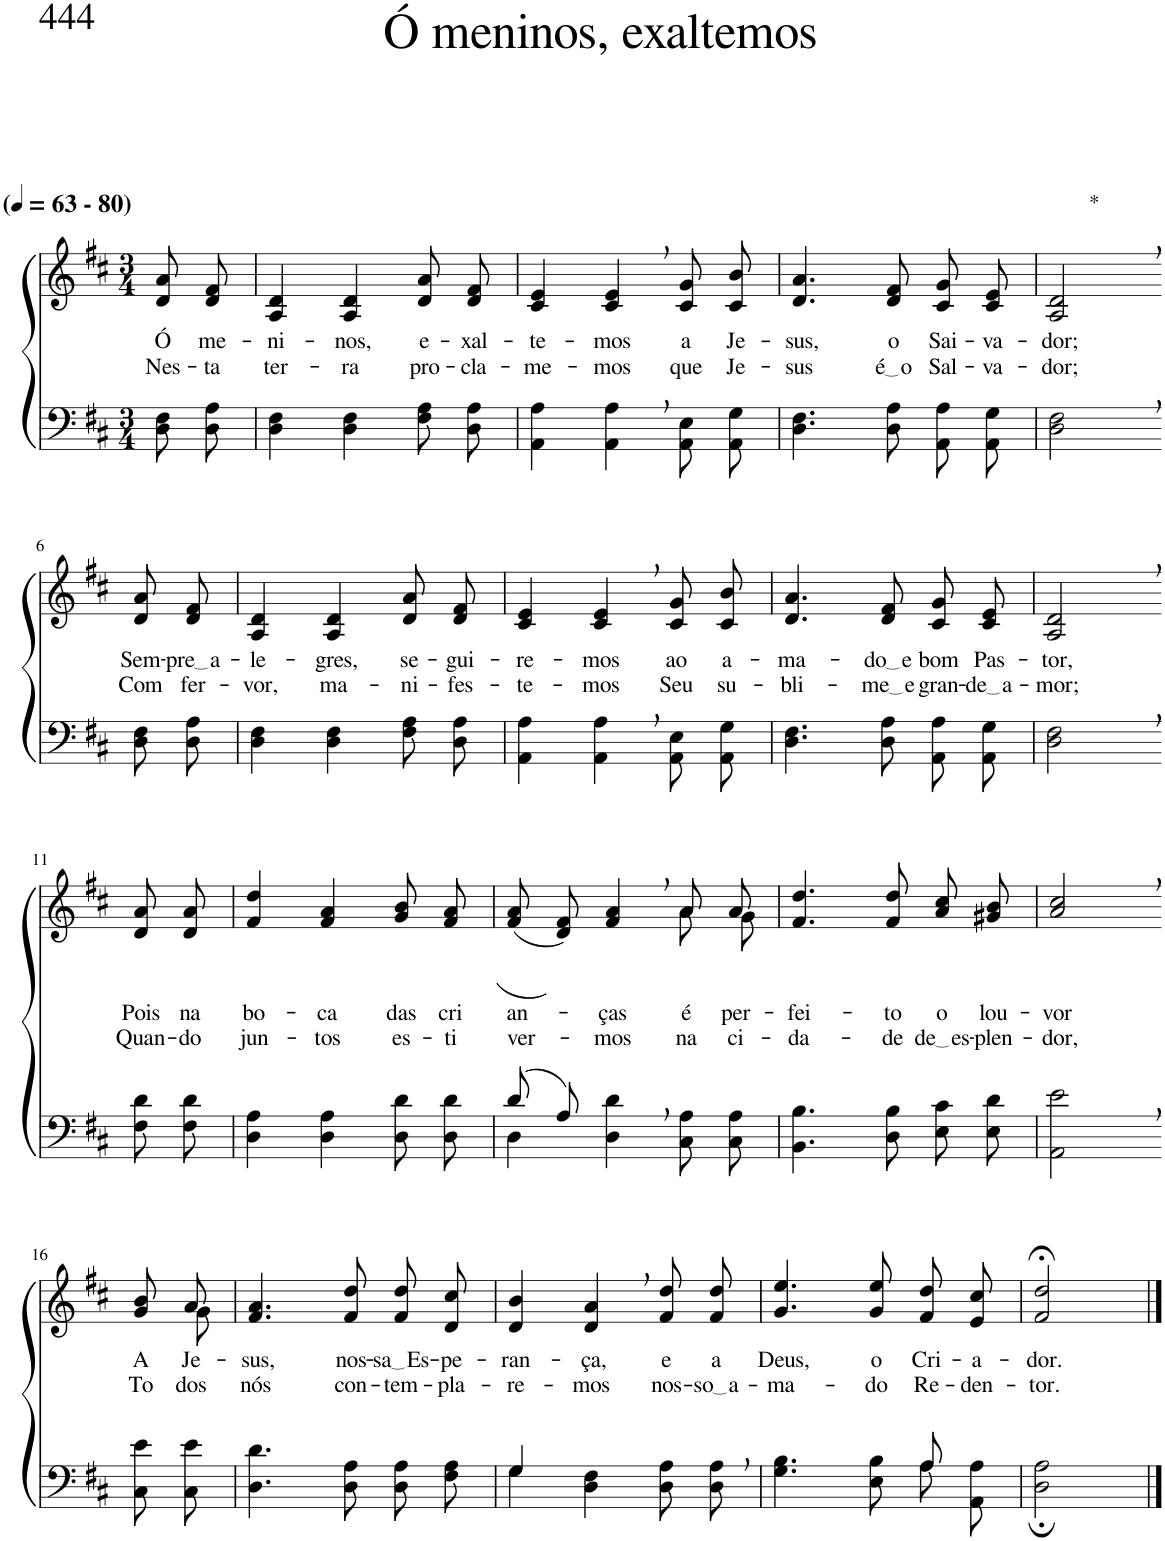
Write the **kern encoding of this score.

**kern	**kern	**text	**text
*part2	*part1	*part1	*part1
*staff2	*staff1	*staff1	*staff1
*I"Parte III e IV	*I"Parte I e II	*	*
*clefF4	*clefG2	*	*
*k[f#c#]	*k[f#c#]	*	*
*M3/4	*M3/4	*	*
*MM63	*MM63	*	*
=1	=1	=1	=1
!	!LO:TX:a:B:t=(	!	!
!	!LO:TX:a:B:t=- 80)	!	!
!	!	!LO:LY:b	!LO:LY:b
8D\ 8F#\L	8d/ 8a/L	Ó	Nes-
!	!	!LO:LY:b	!LO:LY:b
8D\ 8A\J	8d/ 8f#/J	me-	-ta
=2	=2	=2	=2
!	!	!LO:LY:b	!LO:LY:b
4D\ 4F#\	4A/ 4d/	-ni-	ter-
!	!	!LO:LY:b	!LO:LY:b
4D\ 4F#\	4A/ 4d/	-nos,	-ra
!	!	!LO:LY:b	!LO:LY:b
8F#\ 8A\L	8d/ 8a/L	e-	pro-
!	!	!LO:LY:b	!LO:LY:b
8D\ 8A\J	8d/ 8f#/J	-xal-	-cla-
=3	=3	=3	=3
!	!	!LO:LY:b	!LO:LY:b
4AA\ 4A\	4c#/ 4e/	-te-	-me-
!	!	!LO:LY:b	!LO:LY:b
4AA\, 4A\,	4c#/, 4e/,	-mos	-mos
!	!	!LO:LY:b	!LO:LY:b
8AA\ 8E\L	8c#/ 8g/L	a	que
!	!	!LO:LY:b	!LO:LY:b
8AA\ 8G\J	8c#/ 8b/J	Je-	Je-
=4	=4	=4	=4
!	!	!LO:LY:b	!LO:LY:b
4.D\ 4.F#\	4.d/ 4.a/	-sus,	-sus
!	!	!LO:LY:b	!LO:LY:b
8D\ 8A\	8d/ 8f#/	o	é o
!	!	!LO:LY:b	!LO:LY:b
8AA\ 8A\L	8c#/ 8g/L	Sai-	Sal-
!	!	!LO:LY:b	!LO:LY:b
8AA\ 8G\J	8c#/ 8e/J	-va-	-va-
=5	=5	=5	=5
!	!LO:TX:a:t=*	!	!
!	!	!LO:LY:b	!LO:LY:b
2D\, 2F#\,	2A/, 2d/,	-dor;	-dor;
!!LO:LB:g=z
=6-	=6-	=6-	=6-
!	!	!LO:LY:b	!LO:LY:b
8D\ 8F#\L	8d/ 8a/L	Sem-	Com
!	!	!LO:LY:b	!LO:LY:b
8D\ 8A\J	8d/ 8f#/J	pre a	fer-
=7	=7	=7	=7
!	!	!LO:LY:b	!LO:LY:b
4D\ 4F#\	4A/ 4d/	-le-	-vor,
!	!	!LO:LY:b	!LO:LY:b
4D\ 4F#\	4A/ 4d/	-gres,	ma-
!	!	!LO:LY:b	!LO:LY:b
8F#\ 8A\L	8d/ 8a/L	se-	-ni-
!	!	!LO:LY:b	!LO:LY:b
8D\ 8A\J	8d/ 8f#/J	-gui-	-fes-
=8	=8	=8	=8
!	!	!LO:LY:b	!LO:LY:b
4AA\ 4A\	4c#/ 4e/	-re-	-te-
!	!	!LO:LY:b	!LO:LY:b
4AA\, 4A\,	4c#/, 4e/,	-mos	-mos
!	!	!LO:LY:b	!LO:LY:b
8AA\ 8E\L	8c#/ 8g/L	ao	Seu
!	!	!LO:LY:b	!LO:LY:b
8AA\ 8G\J	8c#/ 8b/J	a-	su-
=9	=9	=9	=9
!	!	!LO:LY:b	!LO:LY:b
4.D\ 4.F#\	4.d/ 4.a/	-ma-	-bli-
!	!	!LO:LY:b	!LO:LY:b
8D\ 8A\	8d/ 8f#/	do e	me e
!	!	!LO:LY:b	!LO:LY:b
8AA\ 8A\L	8c#/ 8g/L	bom	gran-
!	!	!LO:LY:b	!LO:LY:b
8AA\ 8G\J	8c#/ 8e/J	Pas-	de a
=10	=10	=10	=10
!	!	!LO:LY:b	!LO:LY:b
2D\, 2F#\,	2A/, 2d/,	-tor,	-mor;
!!LO:LB:g=z
=11-	=11-	=11-	=11-
!	!	!LO:LY:b	!LO:LY:b
8F#\ 8d\L	8d/ 8a/L	Pois	Quan-
!	!	!LO:LY:b	!LO:LY:b
8F#\ 8d\J	8d/ 8a/J	na	-do
=12	=12	=12	=12
!	!	!LO:LY:b	!LO:LY:b
4D\ 4A\	4f#/ 4dd/	bo-	jun-
!	!	!LO:LY:b	!LO:LY:b
4D\ 4A\	4f#/ 4a/	-ca	-tos
!	!	!LO:LY:b	!LO:LY:b
8D\ 8d\L	8g/ 8b/L	das	es-
!	!	!LO:LY:b	!LO:LY:b
8D\ 8d\J	8f#/ 8a/J	cri-	-ti-
=13	=13	=13	=13
*^	*^	*	*
!	!	!	!	!LO:LY:b	!LO:LY:b
(8d/L	4D\	2ryy	((8f#/ 8a/L	-an-	-ver-
8A/J)	.	.	8d/ 8f#/J))	.	.
!	!	!	!	!LO:LY:b	!LO:LY:b
4ryy	4D\ 4d\	.	4f#/ 4a/	-ças	-mos
!	!	!	!	!LO:LY:b	!LO:LY:b
4ryy	8C#\ 8A\L	8a\L	8a/L	é	na
!	!	!	!	!LO:LY:b	!LO:LY:b
.	8C#\ 8A\J	8g\J	8a/J	per-	ci-
=14	=14	=14	=14	=14	=14
!	!	!	!	!LO:LY:b	!LO:LY:b
*v	*v	*	*	*	*
*	*v	*v	*	*
4.BB\ 4.B\	4.f#/ 4.dd/	-fei-	-da-
!	!	!LO:LY:b	!LO:LY:b
8D\ 8B\	8f#/ 8dd/	-to	-de
!	!	!LO:LY:b	!LO:LY:b
8E\ 8c#\L	8a/ 8cc#/L	o	de es
!	!	!LO:LY:b	!LO:LY:b
8E\ 8d\J	8g#X/ 8b/J	lou-	-plen-
=15	=15	=15	=15
!	!	!LO:LY:b	!LO:LY:b
2AA\, 2e\,	2a/, 2cc#/,	-vor	-dor,
!!LO:LB:g=z
=16-	=16-	=16-	=16-
!	!	!LO:LY:b	!LO:LY:b
*	*^	*	*
8C#\ 8e\L	8g/ 8b/L	8ryy	A	To-
!	!	!	!LO:LY:b	!LO:LY:b
8C#\ 8e\J	8a/J	8g\	Je-	-dos
=17	=17	=17	=17	=17
!	!	!	!LO:LY:b	!LO:LY:b
*	*v	*v	*	*
4.D\ 4.d\	4.f#/ 4.a/	-sus,	nós
!	!	!LO:LY:b	!LO:LY:b
8D\ 8A\	8f#/ 8dd/	nos-	con-
!	!	!LO:LY:b	!LO:LY:b
8D\ 8A\L	8f#/ 8dd/L	sa Es	-tem-
!	!	!LO:LY:b	!LO:LY:b
8F#\ 8A\J	8d/ 8cc#/J	-pe-	-pla-
=18	=18	=18	=18
*^	*	*	*
!	!	!	!LO:LY:b	!LO:LY:b
4G/	4G\	4d/ 4b/	-ran-	-re-
!	!	!	!LO:LY:b	!LO:LY:b
2ryy	4D\ 4F#\	4d/, 4a/,	-ça,	-mos
!	!	!	!LO:LY:b	!LO:LY:b
.	8D\ 8A\L	8f#/ 8dd/L	e	nos-
!	!	!	!LO:LY:b	!LO:LY:b
.	8D\ 8A\J	8f#/ 8dd/J	a	so a
=19	=19	=19	=19	=19
!	!	!	!LO:LY:b	!LO:LY:b
2ryy	4.G\ 4.B\	4.g/ 4.ee/	Deus,	-ma-
!	!	!	!LO:LY:b	!LO:LY:b
.	8E\ 8B\	8g/ 8ee/	o	-do
!	!	!	!LO:LY:b	!LO:LY:b
8A/	8A\L	8f#/ 8dd/L	Cri-	Re-
!	!	!	!LO:LY:b	!LO:LY:b
8ryy	8AA\ 8A\J	8e/ 8cc#/J	-a-	-den-
=20	=20	=20	=20	=20
!	!	!	!LO:LY:b	!LO:LY:b
*v	*v	*	*	*
2D\; 2A\;	2f#/;< 2dd/;<	-dor.	-tor.
==	==	==	==
*-	*-	*-	*-
